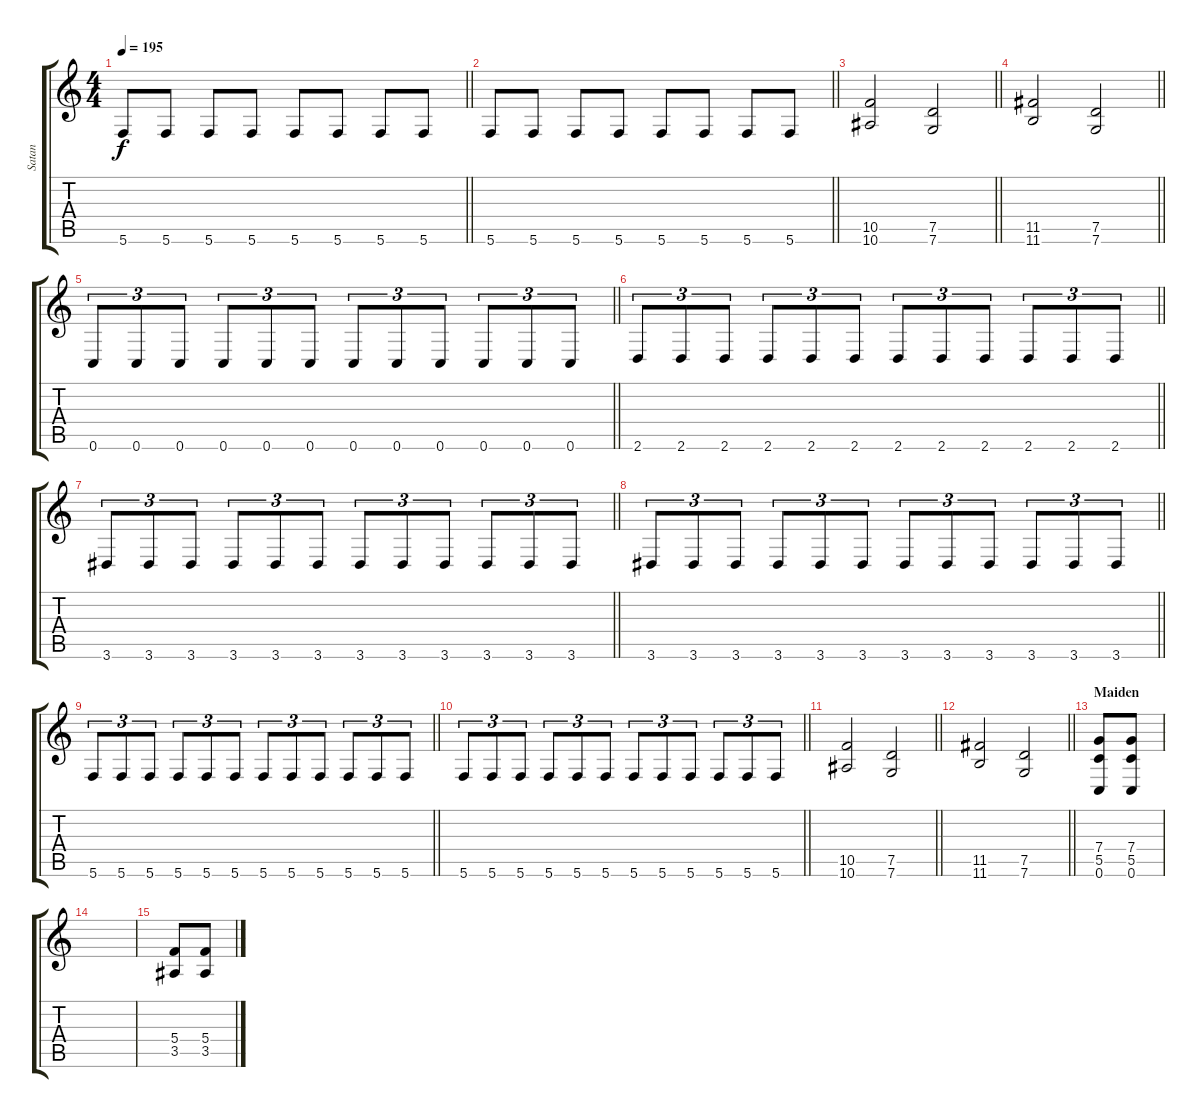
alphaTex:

\track ("Satan" "Satan") {instrument distortionguitar}
\staff {score tabs}
\tuning (D4 A3 F3 C3 G2 C2) {hide}
\ts (4 4)
\tempo 195
\clef g2
\barLineRight lightlight
\ks c
5.6.8{dy f} 5.6.8 5.6.8 5.6.8 5.6.8 5.6.8 5.6.8 5.6.8 |
\barLineRight lightlight
5.6.8 5.6.8 5.6.8 5.6.8 5.6.8 5.6.8 5.6.8 5.6.8 |
\barLineRight lightlight
(10.5 10.6).2 (7.5 7.6).2 |
\barLineRight lightlight
(11.5 11.6).2 (7.5 7.6).2 |
\barLineRight lightlight
0.6.8{tu (3 2)} 0.6.8{tu (3 2)} 0.6.8{tu (3 2)} 0.6.8{tu (3 2)} 0.6.8{tu (3 2)} 0.6.8{tu (3 2)} 0.6.8{tu (3 2)} 0.6.8{tu (3 2)} 0.6.8{tu (3 2)} 0.6.8{tu (3 2)} 0.6.8{tu (3 2)} 0.6.8{tu (3 2)} |
\barLineRight lightlight
2.6.8{tu (3 2)} 2.6.8{tu (3 2)} 2.6.8{tu (3 2)} 2.6.8{tu (3 2)} 2.6.8{tu (3 2)} 2.6.8{tu (3 2)} 2.6.8{tu (3 2)} 2.6.8{tu (3 2)} 2.6.8{tu (3 2)} 2.6.8{tu (3 2)} 2.6.8{tu (3 2)} 2.6.8{tu (3 2)} |
\barLineRight lightlight
3.6.8{tu (3 2)} 3.6.8{tu (3 2)} 3.6.8{tu (3 2)} 3.6.8{tu (3 2)} 3.6.8{tu (3 2)} 3.6.8{tu (3 2)} 3.6.8{tu (3 2)} 3.6.8{tu (3 2)} 3.6.8{tu (3 2)} 3.6.8{tu (3 2)} 3.6.8{tu (3 2)} 3.6.8{tu (3 2)} |
\barLineRight lightlight
3.6.8{tu (3 2)} 3.6.8{tu (3 2)} 3.6.8{tu (3 2)} 3.6.8{tu (3 2)} 3.6.8{tu (3 2)} 3.6.8{tu (3 2)} 3.6.8{tu (3 2)} 3.6.8{tu (3 2)} 3.6.8{tu (3 2)} 3.6.8{tu (3 2)} 3.6.8{tu (3 2)} 3.6.8{tu (3 2)} |
\barLineRight lightlight
5.6.8{tu (3 2)} 5.6.8{tu (3 2)} 5.6.8{tu (3 2)} 5.6.8{tu (3 2)} 5.6.8{tu (3 2)} 5.6.8{tu (3 2)} 5.6.8{tu (3 2)} 5.6.8{tu (3 2)} 5.6.8{tu (3 2)} 5.6.8{tu (3 2)} 5.6.8{tu (3 2)} 5.6.8{tu (3 2)} |
\barLineRight lightlight
5.6.8{tu (3 2)} 5.6.8{tu (3 2)} 5.6.8{tu (3 2)} 5.6.8{tu (3 2)} 5.6.8{tu (3 2)} 5.6.8{tu (3 2)} 5.6.8{tu (3 2)} 5.6.8{tu (3 2)} 5.6.8{tu (3 2)} 5.6.8{tu (3 2)} 5.6.8{tu (3 2)} 5.6.8{tu (3 2)} |
\barLineRight lightlight
(10.5 10.6).2 (7.5 7.6).2 |
\barLineRight lightlight
(11.5 11.6).2 (7.5 7.6).2 |
\section ("" "Maiden")
(7.4 5.5 0.6).8 (7.4 5.5 0.6).8 |
|
(5.4 3.5).8 (5.4 3.5).8
